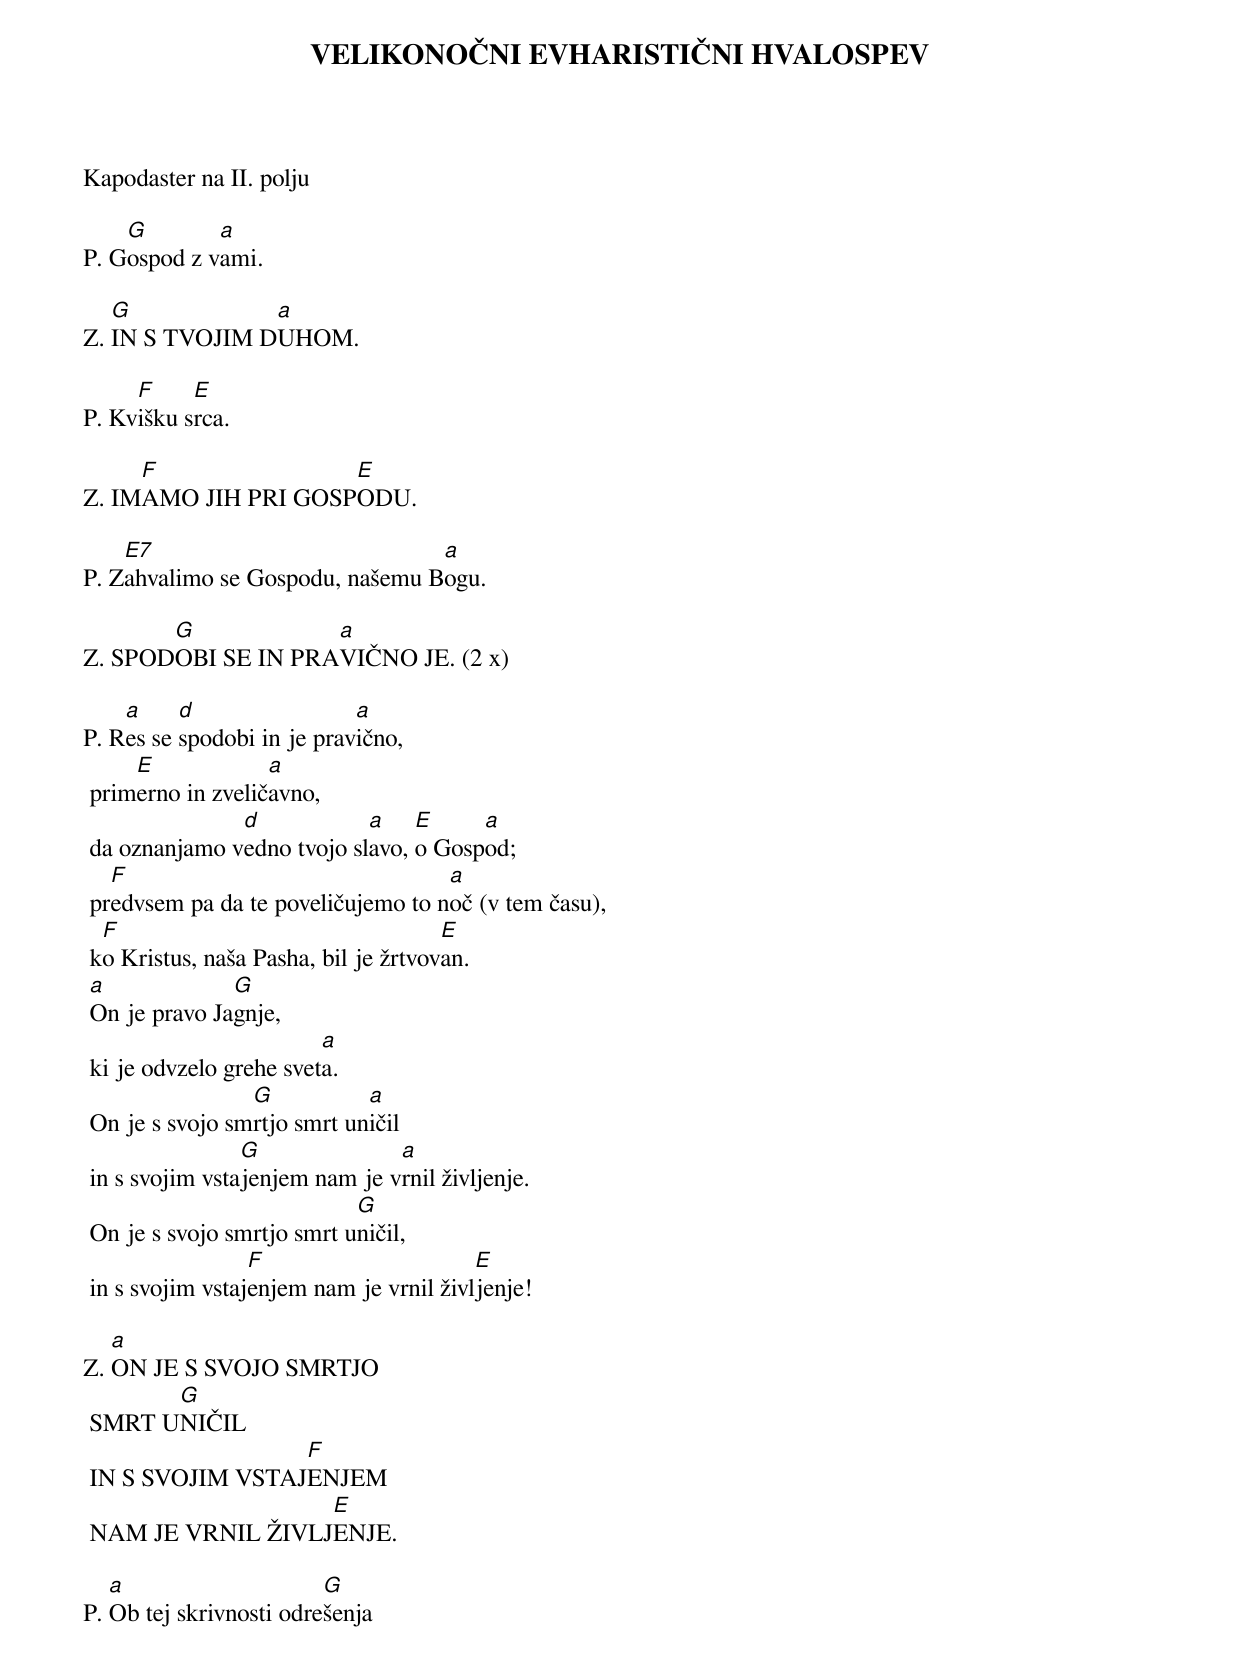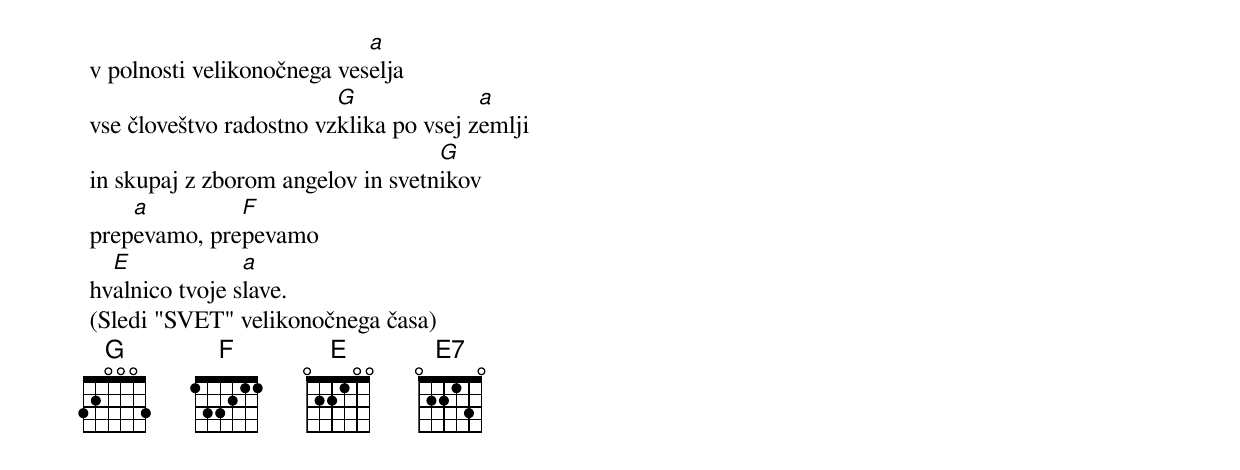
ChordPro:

{title: VELIKONOČNI EVHARISTIČNI HVALOSPEV}

Kapodaster na II. polju

P.	G[G]ospod z v[a]ami.

Z.	[G]IN S TVOJIM D[a]UHOM.

P.	Kv[F]išku s[E]rca.

Z.	IM[F]AMO JIH PRI GOSP[E]ODU.

P.	Z[E7]ahvalimo se Gospodu, našemu B[a]ogu.

Z.	SPOD[G]OBI SE IN PRA[a]VIČNO JE. (2 x)

P.	R[a]es se [d]spodobi in je prav[a]ično,
	prim[E]erno in zvelič[a]avno,
	da oznanjamo v[d]edno tvojo sl[a]avo, [E]o Gosp[a]od;
	pr[F]edvsem pa da te poveličujemo to n[a]oč (v tem času),
	k[F]o Kristus, naša Pasha, bil je žrtvov[E]an.
	[a]On je pravo Ja[G]gnje,
	ki je odvzelo grehe svet[a]a.
	On je s svojo sm[G]rtjo smrt un[a]ičil
	in s svojim vsta[G]jenjem nam je v[a]rnil življenje.
	On je s svojo smrtjo smrt u[G]ničil,
	in s svojim vstaj[F]enjem nam je vrnil živl[E]jenje!

Z.	[a]ON JE S SVOJO SMRTJO
	SMRT U[G]NIČIL
	IN S SVOJIM VSTAJ[F]ENJEM
	NAM JE VRNIL ŽIVLJ[E]ENJE.

P.	[a]Ob tej skrivnosti odre[G]šenja
	v polnosti velikonočnega ves[a]elja
	vse človeštvo radostno vz[G]klika po vsej z[a]emlji
	in skupaj z zborom angelov in svetn[G]ikov
	prep[a]evamo, pre[F]pevamo
	hv[E]alnico tvoje s[a]lave.
	(Sledi "SVET" velikonočnega časa)
